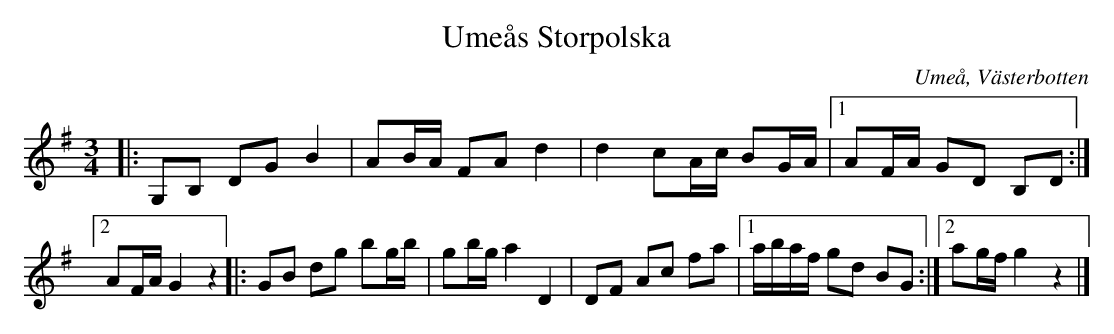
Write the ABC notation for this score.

X:1
T:Umeås Storpolska
O:Umeå, Västerbotten
M:3/4
L:1/16
K:G
|: G,2B,2 D2G2 B4 | A2BA F2A2 d4 | d4 c2Ac B2GA |1 A2FA G2D2 B,2D2 :|2 A2FA G4 z4 |: G2B2 d2g2 b2gb | g2bg a4 D4 | D2F2 A2c2 f2a2 |1 abaf g2d2 B2G2 :|2 a2gf g4 z4 |]
